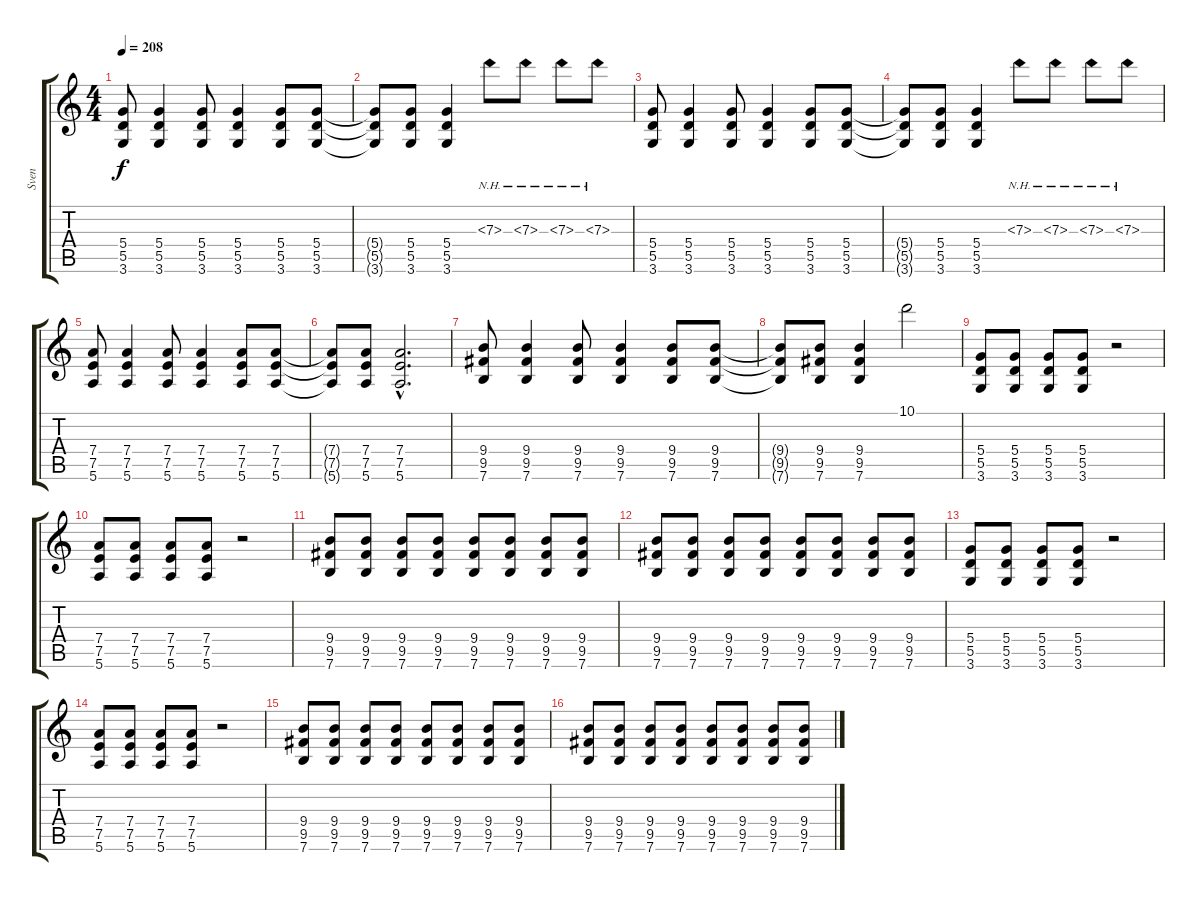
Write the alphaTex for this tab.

\track ("Sven" "Sven") {instrument distortionguitar}
\staff {score tabs}
\tuning (E4 B3 G3 D3 A2 E2) {hide}
\ts (4 4)
\tempo 208
\clef g2
\ks c
(5.4 5.5 3.6).8{dy f} (5.4 5.5 3.6).4 (5.4 5.5 3.6).8 (5.4 5.5 3.6).4 (5.4 5.5 3.6).8 (5.4 5.5 3.6).8 |
(5.4{t} 5.5{t} 3.6{t}).8 (5.4 5.5 3.6).8 (5.4 5.5 3.6).4 7.3{nh}.8 7.3{nh}.8 7.3{nh}.8 7.3{nh}.8 |
(5.4 5.5 3.6).8 (5.4 5.5 3.6).4 (5.4 5.5 3.6).8 (5.4 5.5 3.6).4 (5.4 5.5 3.6).8 (5.4 5.5 3.6).8 |
(5.4{t} 5.5{t} 3.6{t}).8 (5.4 5.5 3.6).8 (5.4 5.5 3.6).4 7.3{nh}.8 7.3{nh}.8 7.3{nh}.8 7.3{nh}.8 |
(7.4 7.5 5.6).8 (7.4 7.5 5.6).4 (7.4 7.5 5.6).8 (7.4 7.5 5.6).4 (7.4 7.5 5.6).8 (7.4 7.5 5.6).8 |
(7.4{t} 7.5{t} 5.6{t}).8 (7.4 7.5 5.6).8 (7.4{hac} 7.5{hac} 5.6{hac}).2{d} |
(9.4 9.5 7.6).8 (9.4 9.5 7.6).4 (9.4 9.5 7.6).8 (9.4 9.5 7.6).4 (9.4 9.5 7.6).8 (9.4 9.5 7.6).8 |
(9.4{t} 9.5{t} 7.6{t}).8 (9.4 9.5 7.6).8 (9.4 9.5 7.6).4 10.1.2 |
(5.4 5.5 3.6).8 (5.4 5.5 3.6).8 (5.4 5.5 3.6).8 (5.4 5.5 3.6).8 r.2 |
(7.4 7.5 5.6).8 (7.4 7.5 5.6).8 (7.4 7.5 5.6).8 (7.4 7.5 5.6).8 r.2 |
(9.4 9.5 7.6).8 (9.4 9.5 7.6).8 (9.4 9.5 7.6).8 (9.4 9.5 7.6).8 (9.4 9.5 7.6).8 (9.4 9.5 7.6).8 (9.4 9.5 7.6).8 (9.4 9.5 7.6).8 |
(9.4 9.5 7.6).8 (9.4 9.5 7.6).8 (9.4 9.5 7.6).8 (9.4 9.5 7.6).8 (9.4 9.5 7.6).8 (9.4 9.5 7.6).8 (9.4 9.5 7.6).8 (9.4 9.5 7.6).8 |
(5.4 5.5 3.6).8 (5.4 5.5 3.6).8 (5.4 5.5 3.6).8 (5.4 5.5 3.6).8 r.2 |
(7.4 7.5 5.6).8 (7.4 7.5 5.6).8 (7.4 7.5 5.6).8 (7.4 7.5 5.6).8 r.2 |
(9.4 9.5 7.6).8 (9.4 9.5 7.6).8 (9.4 9.5 7.6).8 (9.4 9.5 7.6).8 (9.4 9.5 7.6).8 (9.4 9.5 7.6).8 (9.4 9.5 7.6).8 (9.4 9.5 7.6).8 |
(9.4 9.5 7.6).8 (9.4 9.5 7.6).8 (9.4 9.5 7.6).8 (9.4 9.5 7.6).8 (9.4 9.5 7.6).8 (9.4 9.5 7.6).8 (9.4 9.5 7.6).8 (9.4 9.5 7.6).8
